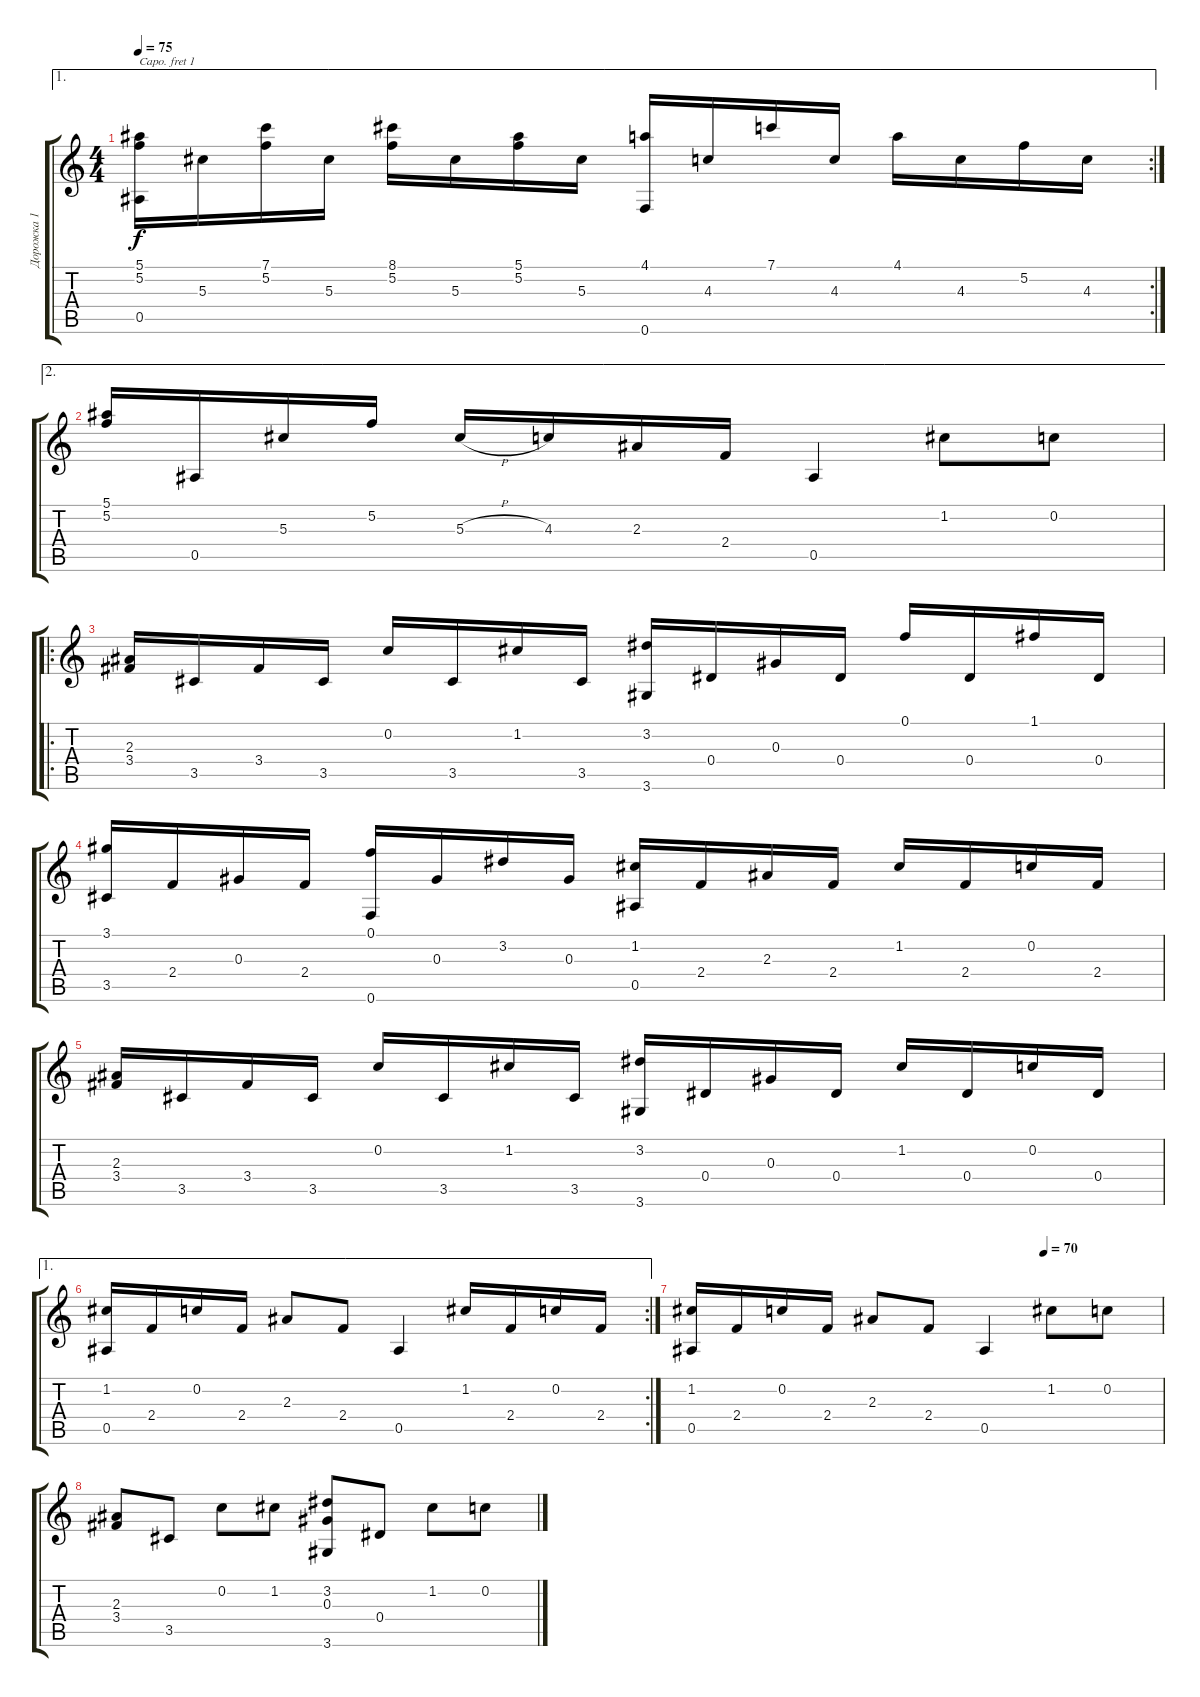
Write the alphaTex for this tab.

\track ("Дорожка 1" "Дорожка 1") {instrument acousticguitarnylon}
\staff {score tabs}
\capo 1
\tuning (E4 B3 G3 D3 A2 E2) {hide}
\ae 1
\rc 2
\ts (4 4)
\tempo 75
\clef g2
\ks c
(5.1 5.2 0.5).16{dy f} 5.3.16 (7.1 5.2).16 5.3.16 (8.1 5.2).16 5.3.16 (5.1 5.2).16 5.3.16 (4.1 0.6).16 4.3.16 7.1.16 4.3.16 4.1.16 4.3.16 5.2.16 4.3.16 |
\ae 2
(5.1 5.2).16 0.5.16 5.3.16 5.2.16 5.3{h}.16 4.3.16 2.3.16 2.4.16 0.5.4 1.2.8 0.2.8 |
\ro
(2.3 3.4).16 3.5.16 3.4.16 3.5.16 0.2.16 3.5.16 1.2.16 3.5.16 (3.2 3.6).16 0.4.16 0.3.16 0.4.16 0.1.16 0.4.16 1.1.16 0.4.16 |
(3.1 3.5).16 2.4.16 0.3.16 2.4.16 (0.1 0.6).16 0.3.16 3.2.16 0.3.16 (1.2 0.5).16 2.4.16 2.3.16 2.4.16 1.2.16 2.4.16 0.2.16 2.4.16 |
(2.3 3.4).16 3.5.16 3.4.16 3.5.16 0.2.16 3.5.16 1.2.16 3.5.16 (3.2 3.6).16 0.4.16 0.3.16 0.4.16 1.2.16 0.4.16 0.2.16 0.4.16 |
\ae 1
\rc 2
(1.2 0.5).16 2.4.16 0.2.16 2.4.16 2.3.8 2.4.8 0.5.4 1.2.16 2.4.16 0.2.16 2.4.16 |
\tempo (70 0.75)
(1.2 0.5).16 2.4.16 0.2.16 2.4.16 2.3.8 2.4.8 0.5.4 1.2.8 0.2.8 |
(2.3 3.4).8 3.5.8 0.2.8 1.2.8 (3.2 0.3 3.6).8 0.4.8 1.2.8 0.2.8
